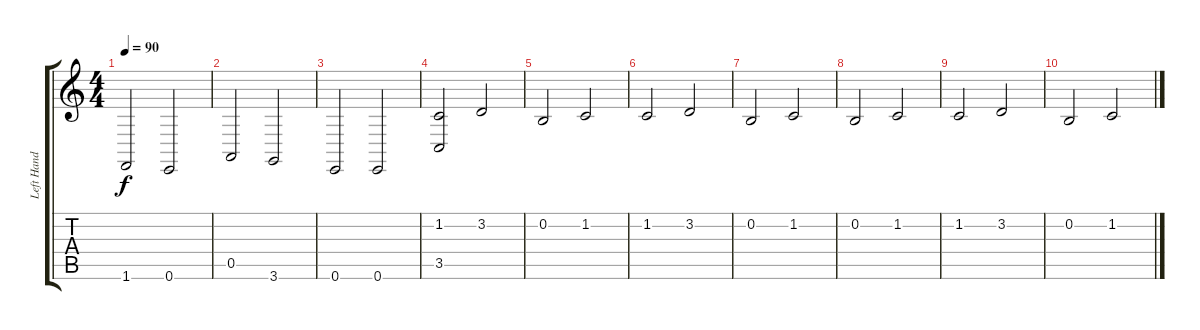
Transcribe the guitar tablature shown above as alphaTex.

\track ("Left Hand" "Left Hand") {instrument acousticgrandpiano}
\staff {score tabs}
\tuning (E4 B3 G3 D3 A2 E2) {hide}
\ts (4 4)
\tempo 90
\clef g2
\ks c
1.6.2{dy f} 0.6.2 |
0.5.2 3.6.2 |
0.6.2 0.6.2 |
(1.2 3.5).2 3.2.2 |
0.2.2 1.2.2 |
1.2.2 3.2.2 |
0.2.2 1.2.2 |
0.2.2 1.2.2 |
1.2.2 3.2.2 |
0.2.2 1.2.2
